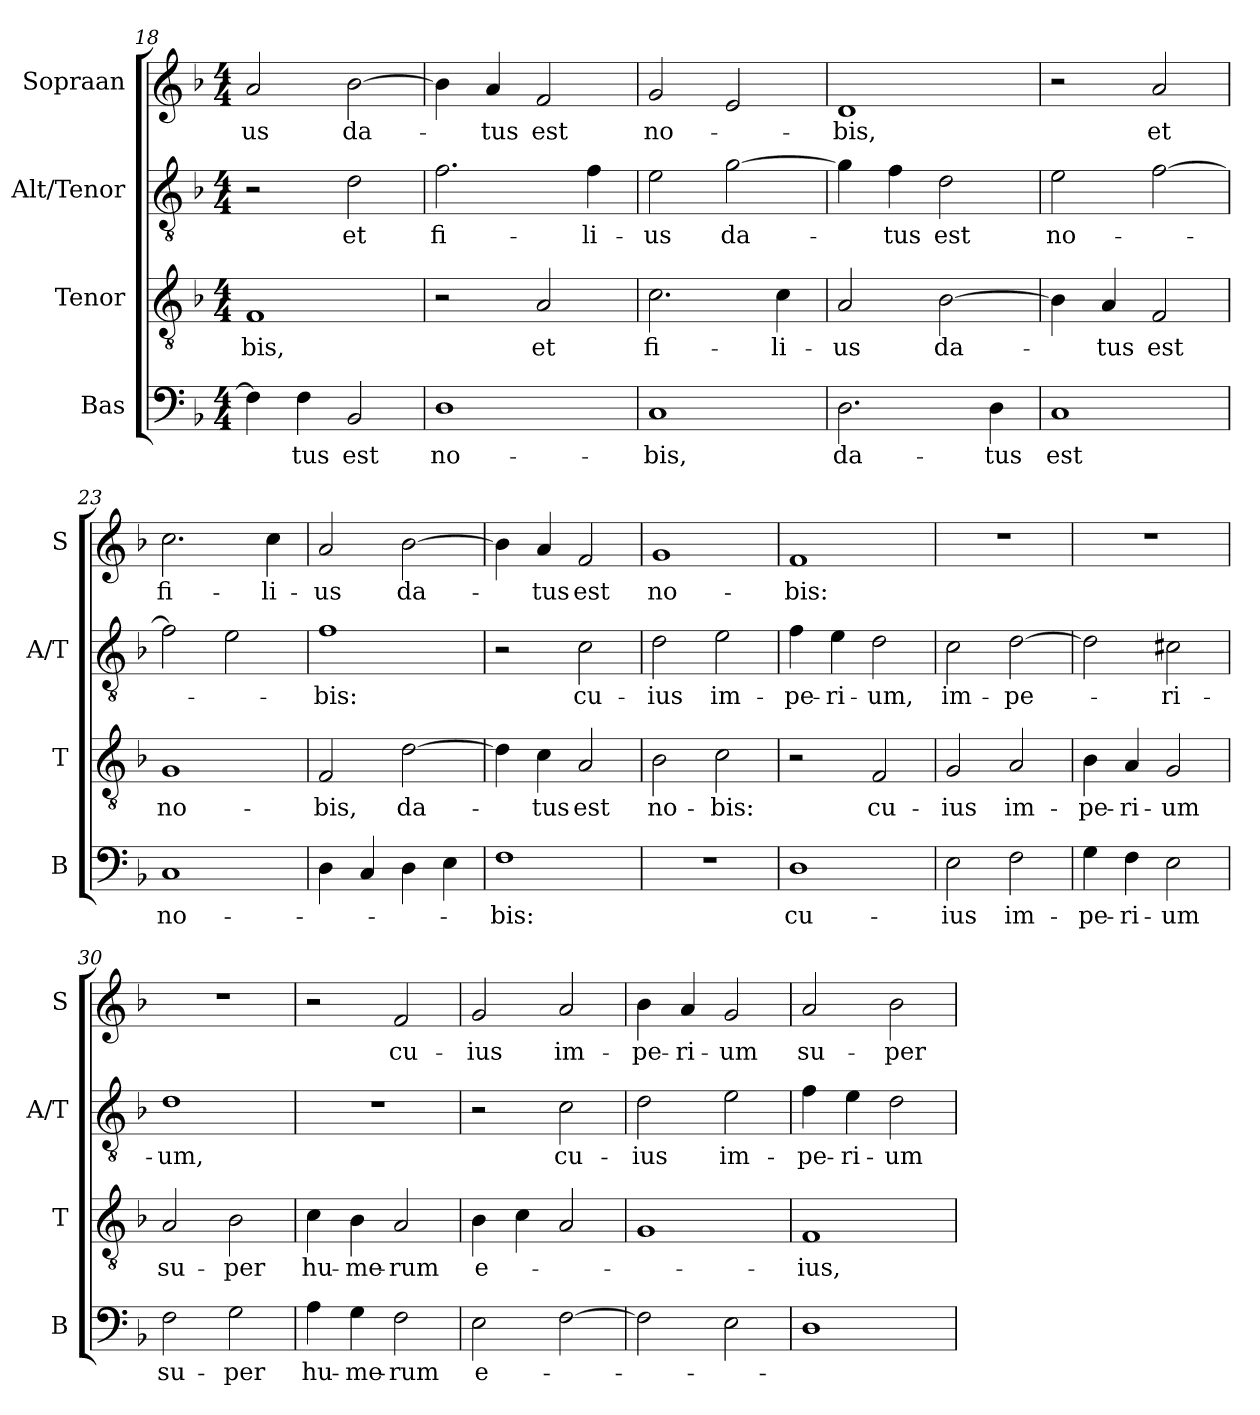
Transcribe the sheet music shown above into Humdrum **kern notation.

**kern	**text	**kern	**text	**kern	**text	**kern	**text
*part4	*part4	*part3	*part3	*part2	*part2	*part1	*part1
*staff4	*staff4	*staff3	*staff3	*staff2	*staff2	*staff1	*staff1
*I"Bas	*	*I"Tenor	*	*I"Alt/Tenor	*	*I"Sopraan	*
*I'B	*	*I'T	*	*I'A/T	*	*I'S	*
*clefF4	*	*clefGv2	*	*clefGv2	*	*clefG2	*
*k[b-]	*	*k[b-]	*	*k[b-]	*	*k[b-]	*
*F:	*	*F:	*	*F:	*	*F:	*
*M4/4	*	*M4/4	*	*M4/4	*	*M4/4	*
=18	=18	=18	=18	=18	=18	=18	=18
!	!	!	!LO:LY:b	!	!	!	!LO:LY:b
4F\]	.	1F	-bis,	2r	.	2a/	-us
!	!LO:LY:b	!	!	!	!	!	!
4F\	-tus	.	.	.	.	.	.
!	!LO:LY:b	!	!	!	!LO:LY:b	!	!LO:LY:b
2BB-/	est	.	.	2d\	et	[2b-\	da-
=19	=19	=19	=19	=19	=19	=19	=19
!	!LO:LY:b	!	!	!	!LO:LY:b	!	!
1D	no-	2r	.	2.f\	fi-	4b-\]	.
!	!	!	!	!	!	!	!LO:LY:b
.	.	.	.	.	.	4a/	-tus
!	!	!	!LO:LY:b	!	!	!	!LO:LY:b
.	.	2A/	et	.	.	2f/	est
!	!	!	!	!	!LO:LY:b	!	!
.	.	.	.	4f\	-li-	.	.
=20	=20	=20	=20	=20	=20	=20	=20
!	!LO:LY:b	!	!LO:LY:b	!	!LO:LY:b	!	!LO:LY:b
1C	-bis,	2.c\	fi-	2e\	-us	2g/	no-
!	!	!	!	!	!LO:LY:b	!	!
.	.	.	.	[2g\	da-	2e/	.
!	!	!	!LO:LY:b	!	!	!	!
.	.	4c\	-li-	.	.	.	.
=21	=21	=21	=21	=21	=21	=21	=21
!	!LO:LY:b	!	!LO:LY:b	!	!	!	!LO:LY:b
2.D\	da-	2A/	-us	4g\]	.	1d	-bis,
!	!	!	!	!	!LO:LY:b	!	!
.	.	.	.	4f\	-tus	.	.
!	!	!	!LO:LY:b	!	!LO:LY:b	!	!
.	.	[2B-\	da-	2d\	est	.	.
!	!LO:LY:b	!	!	!	!	!	!
4D\	-tus	.	.	.	.	.	.
=22	=22	=22	=22	=22	=22	=22	=22
!	!LO:LY:b	!	!	!	!LO:LY:b	!	!
1C	est	4B-\]	.	2e\	no-	2r	.
!	!	!	!LO:LY:b	!	!	!	!
.	.	4A/	-tus	.	.	.	.
!	!	!	!LO:LY:b	!	!	!	!LO:LY:b
.	.	2F/	est	[2f\	.	2a/	et
=23	=23	=23	=23	=23	=23	=23	=23
!	!LO:LY:b	!	!LO:LY:b	!	!	!	!LO:LY:b
1C	no-	1G	no-	2f\]	.	2.cc\	fi-
.	.	.	.	2e\	.	.	.
!	!	!	!	!	!	!	!LO:LY:b
.	.	.	.	.	.	4cc\	-li-
=24	=24	=24	=24	=24	=24	=24	=24
!	!	!	!LO:LY:b	!	!LO:LY:b	!	!LO:LY:b
4D\	.	2F/	-bis,	1f	-bis:	2a/	-us
4C/	.	.	.	.	.	.	.
!	!	!	!LO:LY:b	!	!	!	!LO:LY:b
4D\	.	[2d\	da-	.	.	[2b-\	da-
4E\	.	.	.	.	.	.	.
!!LO:PB:g=z
=25	=25	=25	=25	=25	=25	=25	=25
!	!LO:LY:b	!	!	!	!	!	!
1F	-bis:	4d\]	.	2r	.	4b-\]	.
!	!	!	!LO:LY:b	!	!	!	!LO:LY:b
.	.	4c\	-tus	.	.	4a/	-tus
!	!	!	!LO:LY:b	!	!LO:LY:b	!	!LO:LY:b
.	.	2A/	est	2c\	cu-	2f/	est
=26	=26	=26	=26	=26	=26	=26	=26
!	!	!	!LO:LY:b	!	!LO:LY:b	!	!LO:LY:b
1r	.	2B-\	no-	2d\	-ius	1g	no-
!	!	!	!LO:LY:b	!	!LO:LY:b	!	!
.	.	2c\	-bis:	2e\	im-	.	.
=27	=27	=27	=27	=27	=27	=27	=27
!	!LO:LY:b	!	!	!	!LO:LY:b	!	!LO:LY:b
1D	cu-	2r	.	4f\	-pe-	1f	-bis:
!	!	!	!	!	!LO:LY:b	!	!
.	.	.	.	4e\	-ri-	.	.
!	!	!	!LO:LY:b	!	!LO:LY:b	!	!
.	.	2F/	cu-	2d\	-um,	.	.
=28	=28	=28	=28	=28	=28	=28	=28
!	!LO:LY:b	!	!LO:LY:b	!	!LO:LY:b	!	!
2E\	-ius	2G/	-ius	2c\	im-	1r	.
!	!LO:LY:b	!	!LO:LY:b	!	!LO:LY:b	!	!
2F\	im-	2A/	im-	[2d\	-pe-	.	.
=29	=29	=29	=29	=29	=29	=29	=29
!	!LO:LY:b	!	!LO:LY:b	!	!	!	!
4G\	-pe-	4B-\	-pe-	2d\]	.	1r	.
!	!LO:LY:b	!	!LO:LY:b	!	!	!	!
4F\	-ri-	4A/	-ri-	.	.	.	.
!	!LO:LY:b	!	!LO:LY:b	!	!LO:LY:b	!	!
2E\	-um	2G/	-um	2c#X\	-ri-	.	.
=30	=30	=30	=30	=30	=30	=30	=30
!	!LO:LY:b	!	!LO:LY:b	!	!LO:LY:b	!	!
2F\	su-	2A/	su-	1d	-um,	1r	.
!	!LO:LY:b	!	!LO:LY:b	!	!	!	!
2G\	-per	2B-\	-per	.	.	.	.
=31	=31	=31	=31	=31	=31	=31	=31
!	!LO:LY:b	!	!LO:LY:b	!	!	!	!
4A\	hu-	4c\	hu-	1r	.	2r	.
!	!LO:LY:b	!	!LO:LY:b	!	!	!	!
4G\	-me-	4B-\	-me-	.	.	.	.
!	!LO:LY:b	!	!LO:LY:b	!	!	!	!LO:LY:b
2F\	-rum	2A/	-rum	.	.	2f/	cu-
=32	=32	=32	=32	=32	=32	=32	=32
!	!LO:LY:b	!	!LO:LY:b	!	!	!	!LO:LY:b
2E\	e-	4B-\	e-	2r	.	2g/	-ius
.	.	4c\	.	.	.	.	.
!	!	!	!	!	!LO:LY:b	!	!LO:LY:b
[2F\	.	2A/	.	2c\	cu-	2a/	im-
!!LO:LB:g=z
=33	=33	=33	=33	=33	=33	=33	=33
!	!	!	!	!	!LO:LY:b	!	!LO:LY:b
2F\]	.	1G	.	2d\	-ius	4b-\	-pe-
!	!	!	!	!	!	!	!LO:LY:b
.	.	.	.	.	.	4a/	-ri-
!	!	!	!	!	!LO:LY:b	!	!LO:LY:b
2E\	.	.	.	2e\	im-	2g/	-um
=34	=34	=34	=34	=34	=34	=34	=34
!	!	!	!LO:LY:b	!	!LO:LY:b	!	!LO:LY:b
1D	.	1F	-ius,	4f\	-pe-	2a/	su-
!	!	!	!	!	!LO:LY:b	!	!
.	.	.	.	4e\	-ri-	.	.
!	!	!	!	!	!LO:LY:b	!	!LO:LY:b
.	.	.	.	2d\	-um	2b-\	-per
=	=	=	=	=	=	=	=
*-	*-	*-	*-	*-	*-	*-	*-
